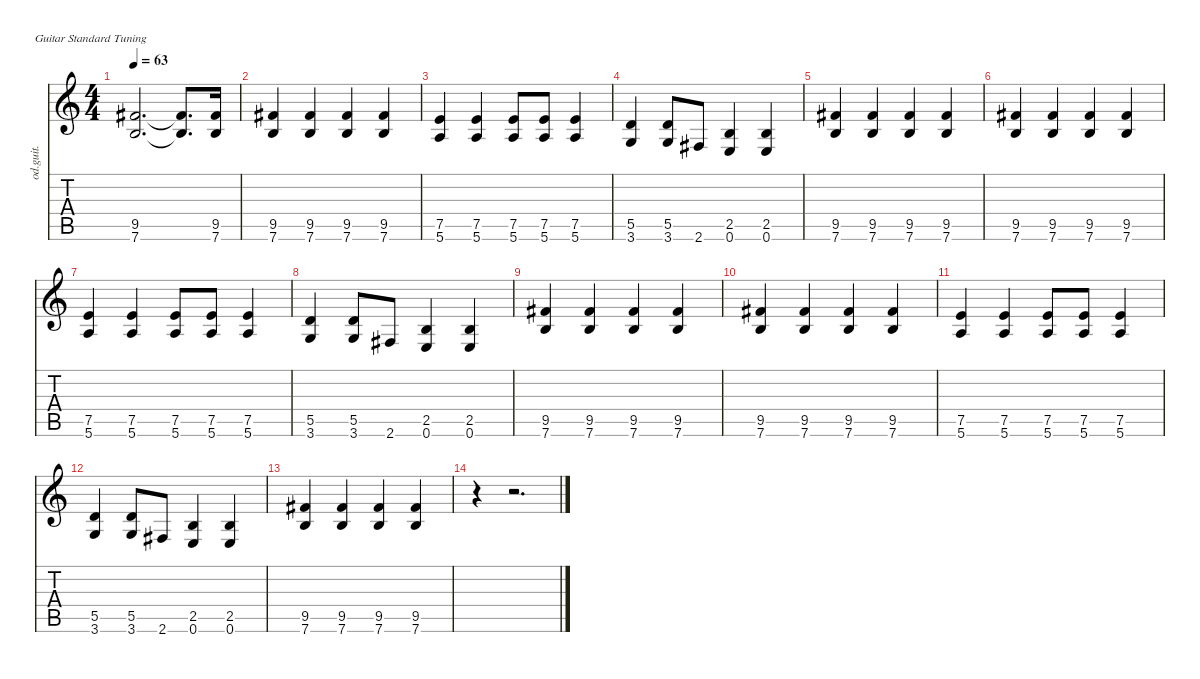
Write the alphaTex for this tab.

\defaultSystemsLayout 4
\hideDynamics
\bracketExtendMode nobrackets
\otherSystemsTrackNameOrientation horizontal
\track ("Rhythm guitar" "od.guit.") {instrument overdrivenguitar}
\staff {score tabs}
\tuning (E4 B3 G3 D3 A2 E2)
\ts (4 4)
\tempo 63
\clef g2
\ks c
(9.5{acc #} 7.6).2{d dy f} (9.5{t acc #} 7.6{t}).8{d} (9.5{acc #} 7.6).16 |
(9.5{acc #} 7.6).4 (9.5{acc #} 7.6).4 (9.5{acc #} 7.6).4 (9.5{acc #} 7.6).4 |
(7.5 5.6).4 (7.5 5.6).4 (7.5 5.6).8 (7.5 5.6).8 (7.5 5.6).4 |
(5.5 3.6).4 (5.5 3.6).8 2.6{acc #}.8 (2.5 0.6).4 (2.5 0.6).4 |
(9.5{acc #} 7.6).4 (9.5{acc #} 7.6).4 (9.5{acc #} 7.6).4 (9.5{acc #} 7.6).4 |
(9.5{acc #} 7.6).4 (9.5{acc #} 7.6).4 (9.5{acc #} 7.6).4 (9.5{acc #} 7.6).4 |
(7.5 5.6).4 (7.5 5.6).4 (7.5 5.6).8 (7.5 5.6).8 (7.5 5.6).4 |
(5.5 3.6).4 (5.5 3.6).8 2.6{acc #}.8 (2.5 0.6).4 (2.5 0.6).4 |
(9.5{acc #} 7.6).4 (9.5{acc #} 7.6).4 (9.5{acc #} 7.6).4 (9.5{acc #} 7.6).4 |
(9.5{acc #} 7.6).4 (9.5{acc #} 7.6).4 (9.5{acc #} 7.6).4 (9.5{acc #} 7.6).4 |
(7.5 5.6).4 (7.5 5.6).4 (7.5 5.6).8 (7.5 5.6).8 (7.5 5.6).4 |
(5.5 3.6).4 (5.5 3.6).8 2.6{acc #}.8 (2.5 0.6).4 (2.5 0.6).4 |
(9.5{acc #} 7.6).4 (9.5{acc #} 7.6).4 (9.5{acc #} 7.6).4 (9.5{acc #} 7.6).4 |
r.4 r.2{d}
